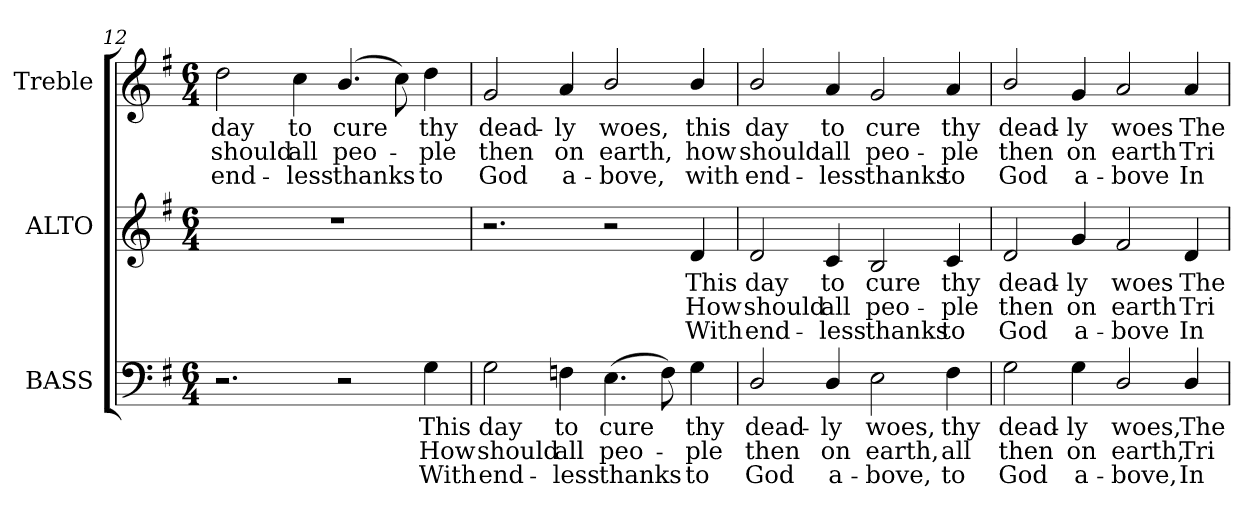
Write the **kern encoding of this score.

**kern	**text	**text	**text	**kern	**text	**text	**text	**kern	**text	**text	**text
*part3	*part3	*part3	*part3	*part2	*part2	*part2	*part2	*part1	*part1	*part1	*part1
*staff3	*staff3	*staff3	*staff3	*staff2	*staff2	*staff2	*staff2	*staff1	*staff1	*staff1	*staff1
*I"BASS	*	*	*	*I"ALTO	*	*	*	*I"Treble	*	*	*
*I'B.	*	*	*	*I'A.	*	*	*	*I'Tr.	*	*	*
*clefF4	*	*	*	*clefG2	*	*	*	*clefG2	*	*	*
*k[f#]	*	*	*	*k[f#]	*	*	*	*k[f#]	*	*	*
*G:	*	*	*	*G:	*	*	*	*G:	*	*	*
*M6/4	*	*	*	*M6/4	*	*	*	*M6/4	*	*	*
=12	=12	=12	=12	=12	=12	=12	=12	=12	=12	=12	=12
!	!	!	!	!LO:N:vis=1	!	!	!	!	!	!	!
!	!	!	!	!	!	!	!	!	!LO:LY:b:color=#000000	!LO:LY:b:color=#000000	!LO:LY:b:color=#000000
2.r	.	.	.	1.r	.	.	.	2ddi\	day	should	end-
!	!	!	!	!	!	!	!	!	!LO:LY:b:color=#000000	!LO:LY:b:color=#000000	!LO:LY:b:color=#000000
.	.	.	.	.	.	.	.	4cci\	to	all	-less
!	!	!	!	!	!	!	!	!	!LO:LY:b:color=#000000	!LO:LY:b:color=#000000	!LO:LY:b:color=#000000
2r	.	.	.	.	.	.	.	(4.bi/	cure	peo-	thanks
.	.	.	.	.	.	.	.	8cci\)	.	.	.
!	!LO:LY:b:color=#000000	!LO:LY:b:color=#000000	!LO:LY:b:color=#000000	!	!	!	!	!	!	!	!
!	!	!	!	!	!	!	!	!	!LO:LY:b:color=#000000	!LO:LY:b:color=#000000	!LO:LY:b:color=#000000
4Gi\	This	How	With	.	.	.	.	4ddi\	thy	-ple	to
=13	=13	=13	=13	=13	=13	=13	=13	=13	=13	=13	=13
!	!LO:LY:b:color=#000000	!LO:LY:b:color=#000000	!LO:LY:b:color=#000000	!	!	!	!	!	!	!	!
!	!	!	!	!	!	!	!	!	!LO:LY:b:color=#000000	!LO:LY:b:color=#000000	!LO:LY:b:color=#000000
2Gi\	day	should	end-	2.r	.	.	.	2gi/	dead-	then	God
!	!LO:LY:b:color=#000000	!LO:LY:b:color=#000000	!LO:LY:b:color=#000000	!	!	!	!	!	!	!	!
!	!	!	!	!	!	!	!	!	!LO:LY:b:color=#000000	!LO:LY:b:color=#000000	!LO:LY:b:color=#000000
4Fni\	to	all	-less	.	.	.	.	4ai/	-ly	on	a-
!	!LO:LY:b:color=#000000	!LO:LY:b:color=#000000	!LO:LY:b:color=#000000	!	!	!	!	!	!	!	!
!	!	!	!	!	!	!	!	!	!LO:LY:b:color=#000000	!LO:LY:b:color=#000000	!LO:LY:b:color=#000000
(4.Ei\	cure	peo-	thanks	2r	.	.	.	2bi/	woes,	earth,	-bove,
8Fi\)	.	.	.	.	.	.	.	.	.	.	.
!	!LO:LY:b:color=#000000	!LO:LY:b:color=#000000	!LO:LY:b:color=#000000	!	!	!	!	!	!	!	!
!	!	!	!	!	!LO:LY:b:color=#000000	!LO:LY:b:color=#000000	!LO:LY:b:color=#000000	!	!	!	!
!	!	!	!	!	!	!	!	!	!LO:LY:b:color=#000000	!LO:LY:b:color=#000000	!LO:LY:b:color=#000000
4Gi\	thy	-ple	to	4di/	This	How	With	4bi/	this	how	with
=14	=14	=14	=14	=14	=14	=14	=14	=14	=14	=14	=14
!	!LO:LY:b:color=#000000	!LO:LY:b:color=#000000	!LO:LY:b:color=#000000	!	!	!	!	!	!	!	!
!	!	!	!	!	!LO:LY:b:color=#000000	!LO:LY:b:color=#000000	!LO:LY:b:color=#000000	!	!	!	!
!	!	!	!	!	!	!	!	!	!LO:LY:b:color=#000000	!LO:LY:b:color=#000000	!LO:LY:b:color=#000000
2Di/	dead-	then	God	2di/	day	should	end-	2bi/	day	should	end-
!	!LO:LY:b:color=#000000	!LO:LY:b:color=#000000	!LO:LY:b:color=#000000	!	!	!	!	!	!	!	!
!	!	!	!	!	!LO:LY:b:color=#000000	!LO:LY:b:color=#000000	!LO:LY:b:color=#000000	!	!	!	!
!	!	!	!	!	!	!	!	!	!LO:LY:b:color=#000000	!LO:LY:b:color=#000000	!LO:LY:b:color=#000000
4Di/	-ly	on	a-	4ci/	to	all	-less	4ai/	to	all	-less
!	!LO:LY:b:color=#000000	!LO:LY:b:color=#000000	!LO:LY:b:color=#000000	!	!	!	!	!	!	!	!
!	!	!	!	!	!LO:LY:b:color=#000000	!LO:LY:b:color=#000000	!LO:LY:b:color=#000000	!	!	!	!
!	!	!	!	!	!	!	!	!	!LO:LY:b:color=#000000	!LO:LY:b:color=#000000	!LO:LY:b:color=#000000
2Ei\	woes,	earth,	-bove,	2Bi/	cure	peo-	thanks	2gi/	cure	peo-	thanks
!	!LO:LY:b:color=#000000	!LO:LY:b:color=#000000	!LO:LY:b:color=#000000	!	!	!	!	!	!	!	!
!	!	!	!	!	!LO:LY:b:color=#000000	!LO:LY:b:color=#000000	!LO:LY:b:color=#000000	!	!	!	!
!	!	!	!	!	!	!	!	!	!LO:LY:b:color=#000000	!LO:LY:b:color=#000000	!LO:LY:b:color=#000000
4F#i\	thy	all	to	4ci/	thy	-ple	to	4ai/	thy	-ple	to
!!LO:PB:g=z
=15	=15	=15	=15	=15	=15	=15	=15	=15	=15	=15	=15
!	!LO:LY:b:color=#000000	!LO:LY:b:color=#000000	!LO:LY:b:color=#000000	!	!	!	!	!	!	!	!
!	!	!	!	!	!LO:LY:b:color=#000000	!LO:LY:b:color=#000000	!LO:LY:b:color=#000000	!	!	!	!
!	!	!	!	!	!	!	!	!	!LO:LY:b:color=#000000	!LO:LY:b:color=#000000	!LO:LY:b:color=#000000
2Gi\	dead-	then	God	2di/	dead-	then	God	2bi/	dead-	then	God
!	!LO:LY:b:color=#000000	!LO:LY:b:color=#000000	!LO:LY:b:color=#000000	!	!	!	!	!	!	!	!
!	!	!	!	!	!LO:LY:b:color=#000000	!LO:LY:b:color=#000000	!LO:LY:b:color=#000000	!	!	!	!
!	!	!	!	!	!	!	!	!	!LO:LY:b:color=#000000	!LO:LY:b:color=#000000	!LO:LY:b:color=#000000
4Gi\	-ly	on	a-	4gi/	-ly	on	a-	4gi/	-ly	on	a-
!	!LO:LY:b:color=#000000	!LO:LY:b:color=#000000	!LO:LY:b:color=#000000	!	!	!	!	!	!	!	!
!	!	!	!	!	!LO:LY:b:color=#000000	!LO:LY:b:color=#000000	!LO:LY:b:color=#000000	!	!	!	!
!	!	!	!	!	!	!	!	!	!LO:LY:b:color=#000000	!LO:LY:b:color=#000000	!LO:LY:b:color=#000000
2Di/	woes,	earth,	-bove,	2f#i/	woes	earth	-bove	2ai/	woes	earth	-bove
!	!LO:LY:b:color=#000000	!LO:LY:b:color=#000000	!LO:LY:b:color=#000000	!	!	!	!	!	!	!	!
!	!	!	!	!	!LO:LY:b:color=#000000	!LO:LY:b:color=#000000	!LO:LY:b:color=#000000	!	!	!	!
!	!	!	!	!	!	!	!	!	!LO:LY:b:color=#000000	!LO:LY:b:color=#000000	!LO:LY:b:color=#000000
4Di/	The	Tri-	In	4di/	The	Tri-	In	4ai/	The	Tri-	In
=	=	=	=	=	=	=	=	=	=	=	=
*-	*-	*-	*-	*-	*-	*-	*-	*-	*-	*-	*-
